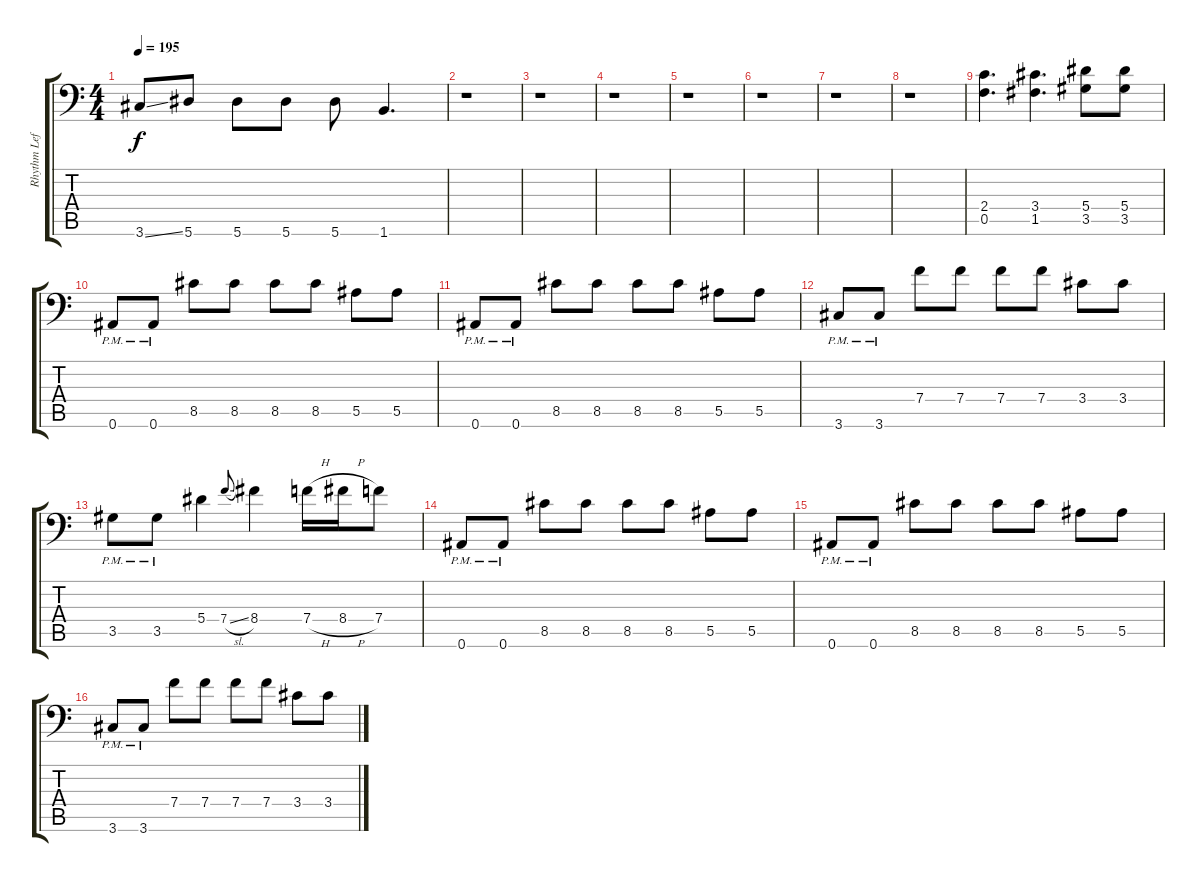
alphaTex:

\track ("Rhythm Left" "Rhythm Lef") {instrument distortionguitar}
\staff {score tabs}
\tuning (C4 G3 Eb3 Bb2 F2 Bb1) {hide}
\ts (4 4)
\tempo 195
\clef f4
\ks c
3.6{ss}.8{dy f} 5.6.8 5.6.8 5.6.8 5.6.8 1.6.4{d} |
r.1 |
r.1 |
r.1 |
r.1 |
r.1 |
r.1 |
r.1 |
(2.4 0.5).4{d} (3.4 1.5).4{d} (5.4 3.5).8 (5.4 3.5).8 |
0.6{pm}.8 0.6{pm}.8 8.5.8 8.5.8 8.5.8 8.5.8 5.5.8 5.5.8 |
0.6{pm}.8 0.6{pm}.8 8.5.8 8.5.8 8.5.8 8.5.8 5.5.8 5.5.8 |
3.6{pm}.8 3.6{pm}.8 7.4.8 7.4.8 7.4.8 7.4.8 3.4.8 3.4.8 |
3.5{pm}.8 3.5{pm}.8 5.4.4 7.4{sl}.8{gr onbeat} 8.4.4 7.4{h}.16 8.4{h}.16 7.4.8 |
0.6{pm}.8 0.6{pm}.8 8.5.8 8.5.8 8.5.8 8.5.8 5.5.8 5.5.8 |
0.6{pm}.8 0.6{pm}.8 8.5.8 8.5.8 8.5.8 8.5.8 5.5.8 5.5.8 |
3.6{pm}.8 3.6{pm}.8 7.4.8 7.4.8 7.4.8 7.4.8 3.4.8 3.4.8
